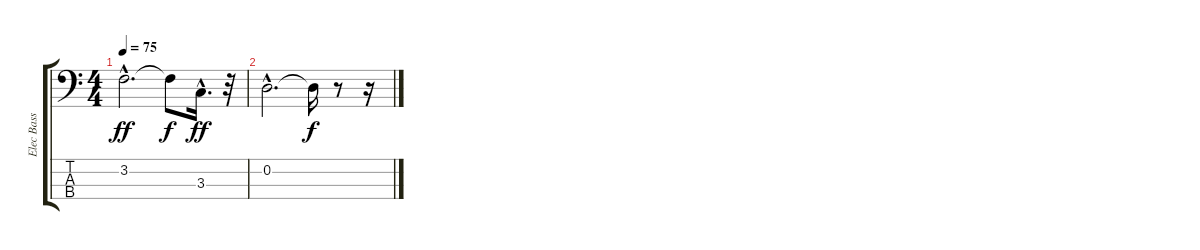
\track ("Elec Bass (finger)" "Elec Bass ") {instrument electricbassfinger}
\staff {score tabs}
\tuning (G2 D2 A1 E1) {hide}
\ts (4 4)
\tempo 75
\clef f4
\ks c
3.2{hac}.2{d dy ff} 3.2{t}.8{dy f} 3.3{hac}.16{d dy ff} r.32 |
0.2{hac}.2{d} 0.2{t}.16{dy f} r.8 r.16
